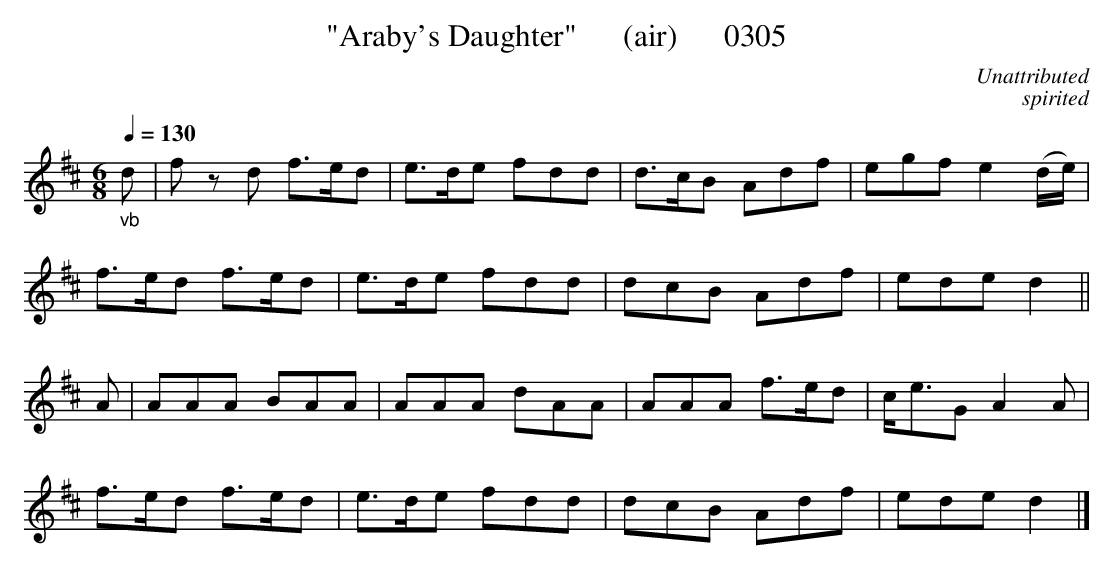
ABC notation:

X:1
T:"Araby's Daughter"      (air)      0305
C:Unattributed
C:spirited
Q:1/4=130
M:6/8
L:1/8
K:D
"_vb"d|f zd f3/2e/2d|e3/2d/2e fdd|d3/2c/2B Adf|egf e2(d/2e/2)|
f3/2e/2d f3/2e/2d|e3/2d/2e fdd|dcB Adf|ede d2||
A|AAA BAA|AAA dAA|AAA f3/2e/2d|c/2e3/2G A2A|
f3/2e/2d f3/2e/2d|e3/2d/2e fdd|dcB Adf|ede d2|]
